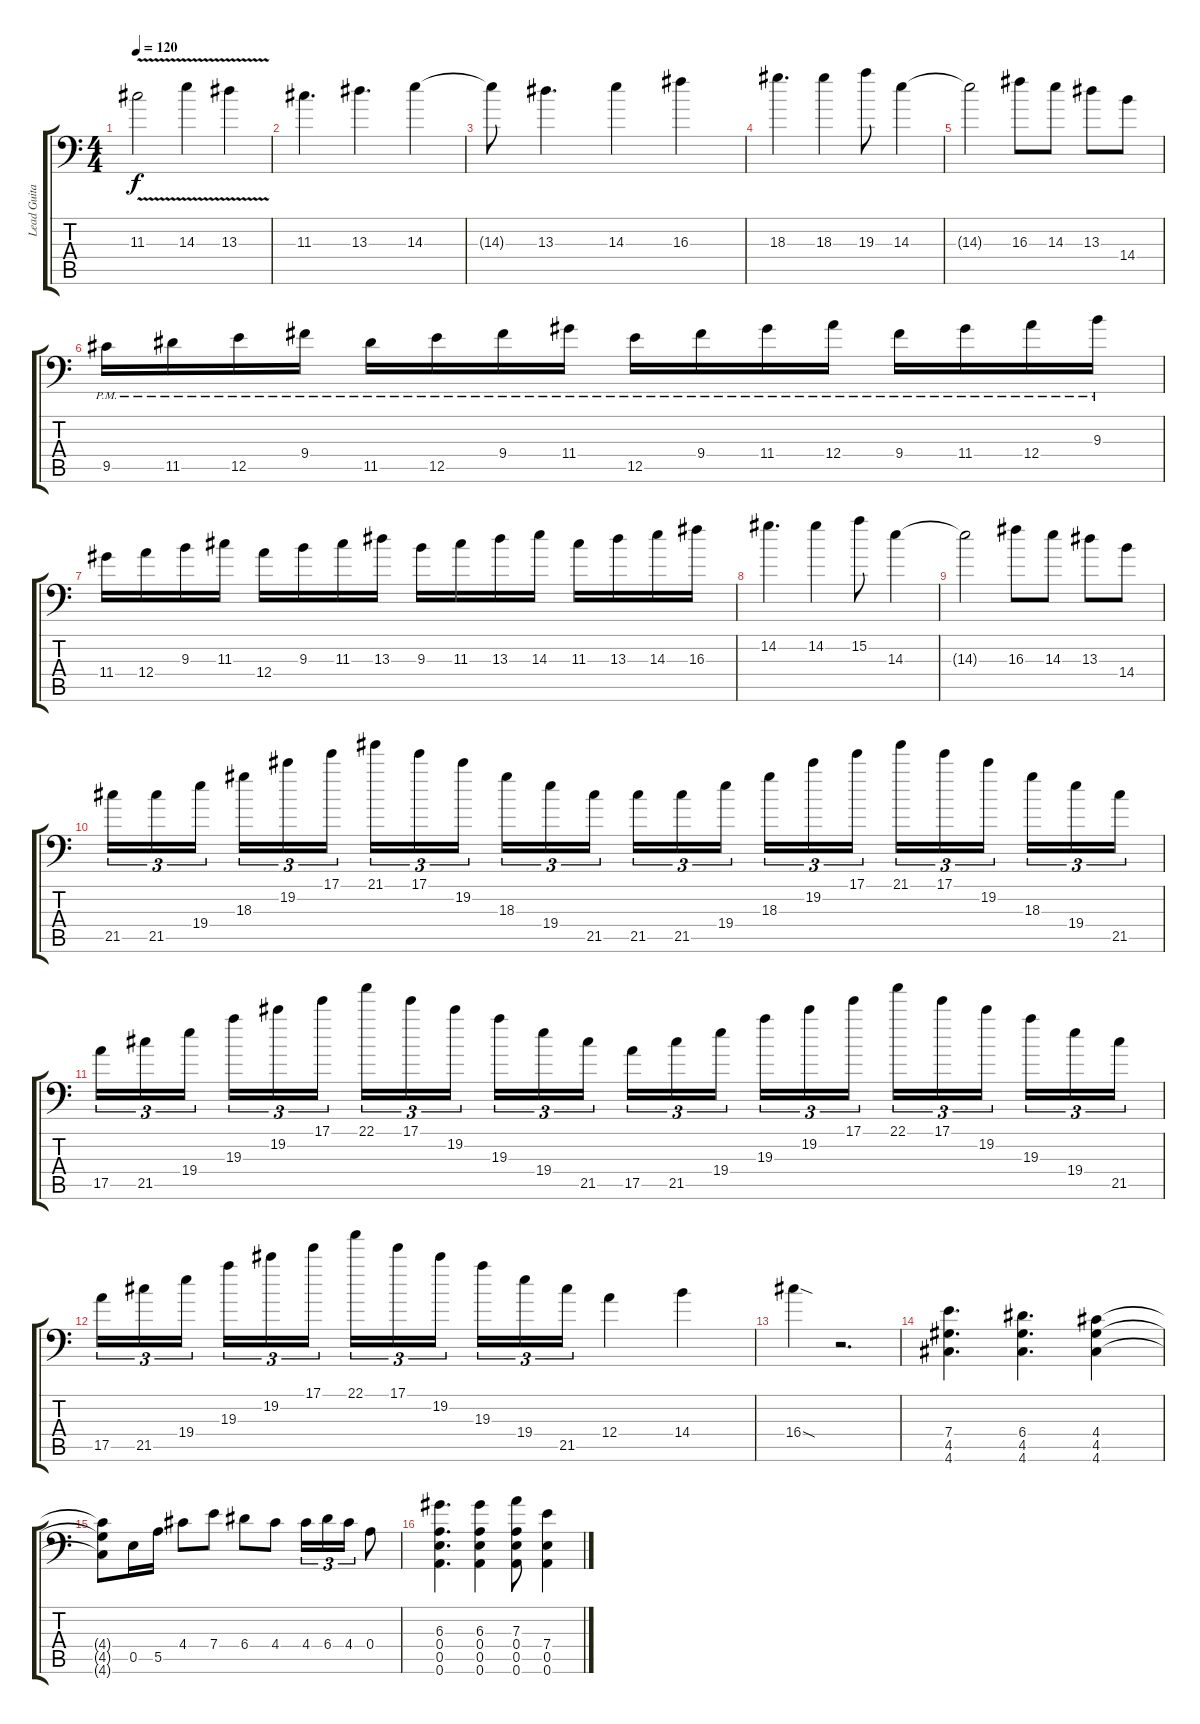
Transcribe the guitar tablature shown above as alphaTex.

\track ("Lead Guitar" "Lead Guita") {instrument distortionguitar}
\staff {score tabs}
\tuning (B3 Gb3 D3 A2 E2 A1) {hide}
\ts (4 4)
\tempo 120
\clef f4
\ks c
11.3{v}.2{dy f} 14.3{v}.4 13.3{v}.4 |
11.3.4{d} 13.3.4{d} 14.3.4 |
14.3{t}.8 13.3.4{d} 14.3.4 16.3.4 |
18.3.4{d} 18.3.4 19.3.8 14.3.4 |
14.3{t}.2 16.3.8 14.3.8 13.3.8 14.4.8 |
9.5{pm}.16 11.5{pm}.16 12.5{pm}.16 9.4{pm}.16 11.5{pm}.16 12.5{pm}.16 9.4{pm}.16 11.4{pm}.16 12.5{pm}.16 9.4{pm}.16 11.4{pm}.16 12.4{pm}.16 9.4{pm}.16 11.4{pm}.16 12.4{pm}.16 9.3{pm}.16 |
11.4.16 12.4.16 9.3.16 11.3.16 12.4.16 9.3.16 11.3.16 13.3.16 9.3.16 11.3.16 13.3.16 14.3.16 11.3.16 13.3.16 14.3.16 16.3.16 |
14.2.4{d} 14.2.4 15.2.8 14.3.4 |
14.3{t}.2 16.3.8 14.3.8 13.3.8 14.4.8 |
21.5.16{tu (3 2)} 21.5.16{tu (3 2)} 19.4.16{tu (3 2) beam splitsecondary} 18.3.16{tu (3 2)} 19.2.16{tu (3 2)} 17.1.16{tu (3 2)} 21.1.16{tu (3 2)} 17.1.16{tu (3 2)} 19.2.16{tu (3 2) beam splitsecondary} 18.3.16{tu (3 2)} 19.4.16{tu (3 2)} 21.5.16{tu (3 2)} 21.5.16{tu (3 2)} 21.5.16{tu (3 2)} 19.4.16{tu (3 2) beam splitsecondary} 18.3.16{tu (3 2)} 19.2.16{tu (3 2)} 17.1.16{tu (3 2)} 21.1.16{tu (3 2)} 17.1.16{tu (3 2)} 19.2.16{tu (3 2) beam splitsecondary} 18.3.16{tu (3 2)} 19.4.16{tu (3 2)} 21.5.16{tu (3 2)} |
17.5.16{tu (3 2)} 21.5.16{tu (3 2)} 19.4.16{tu (3 2) beam splitsecondary} 19.3.16{tu (3 2)} 19.2.16{tu (3 2)} 17.1.16{tu (3 2)} 22.1.16{tu (3 2)} 17.1.16{tu (3 2)} 19.2.16{tu (3 2) beam splitsecondary} 19.3.16{tu (3 2)} 19.4.16{tu (3 2)} 21.5.16{tu (3 2)} 17.5.16{tu (3 2)} 21.5.16{tu (3 2)} 19.4.16{tu (3 2) beam splitsecondary} 19.3.16{tu (3 2)} 19.2.16{tu (3 2)} 17.1.16{tu (3 2)} 22.1.16{tu (3 2)} 17.1.16{tu (3 2)} 19.2.16{tu (3 2) beam splitsecondary} 19.3.16{tu (3 2)} 19.4.16{tu (3 2)} 21.5.16{tu (3 2)} |
17.5.16{tu (3 2)} 21.5.16{tu (3 2)} 19.4.16{tu (3 2) beam splitsecondary} 19.3.16{tu (3 2)} 19.2.16{tu (3 2)} 17.1.16{tu (3 2)} 22.1.16{tu (3 2)} 17.1.16{tu (3 2)} 19.2.16{tu (3 2) beam splitsecondary} 19.3.16{tu (3 2)} 19.4.16{tu (3 2)} 21.5.16{tu (3 2)} 12.4.4 14.4.4 |
16.4{sod}.4 r.2{d} |
(7.4 4.5 4.6).4{d} (6.4 4.5 4.6).4{d} (4.4 4.5 4.6).4 |
(4.4{t} 4.5{t} 4.6{t}).8 0.5.16 5.5.16 4.4.8 7.4.8 6.4.8 4.4.8 4.4.16{tu (3 2)} 6.4.16{tu (3 2)} 4.4.16{tu (3 2)} 0.4.8 |
(6.3 0.4 0.5 0.6).4{d} (6.3 0.4 0.5 0.6).4 (7.3 0.4 0.5 0.6).8 (7.4 0.5 0.6).4
